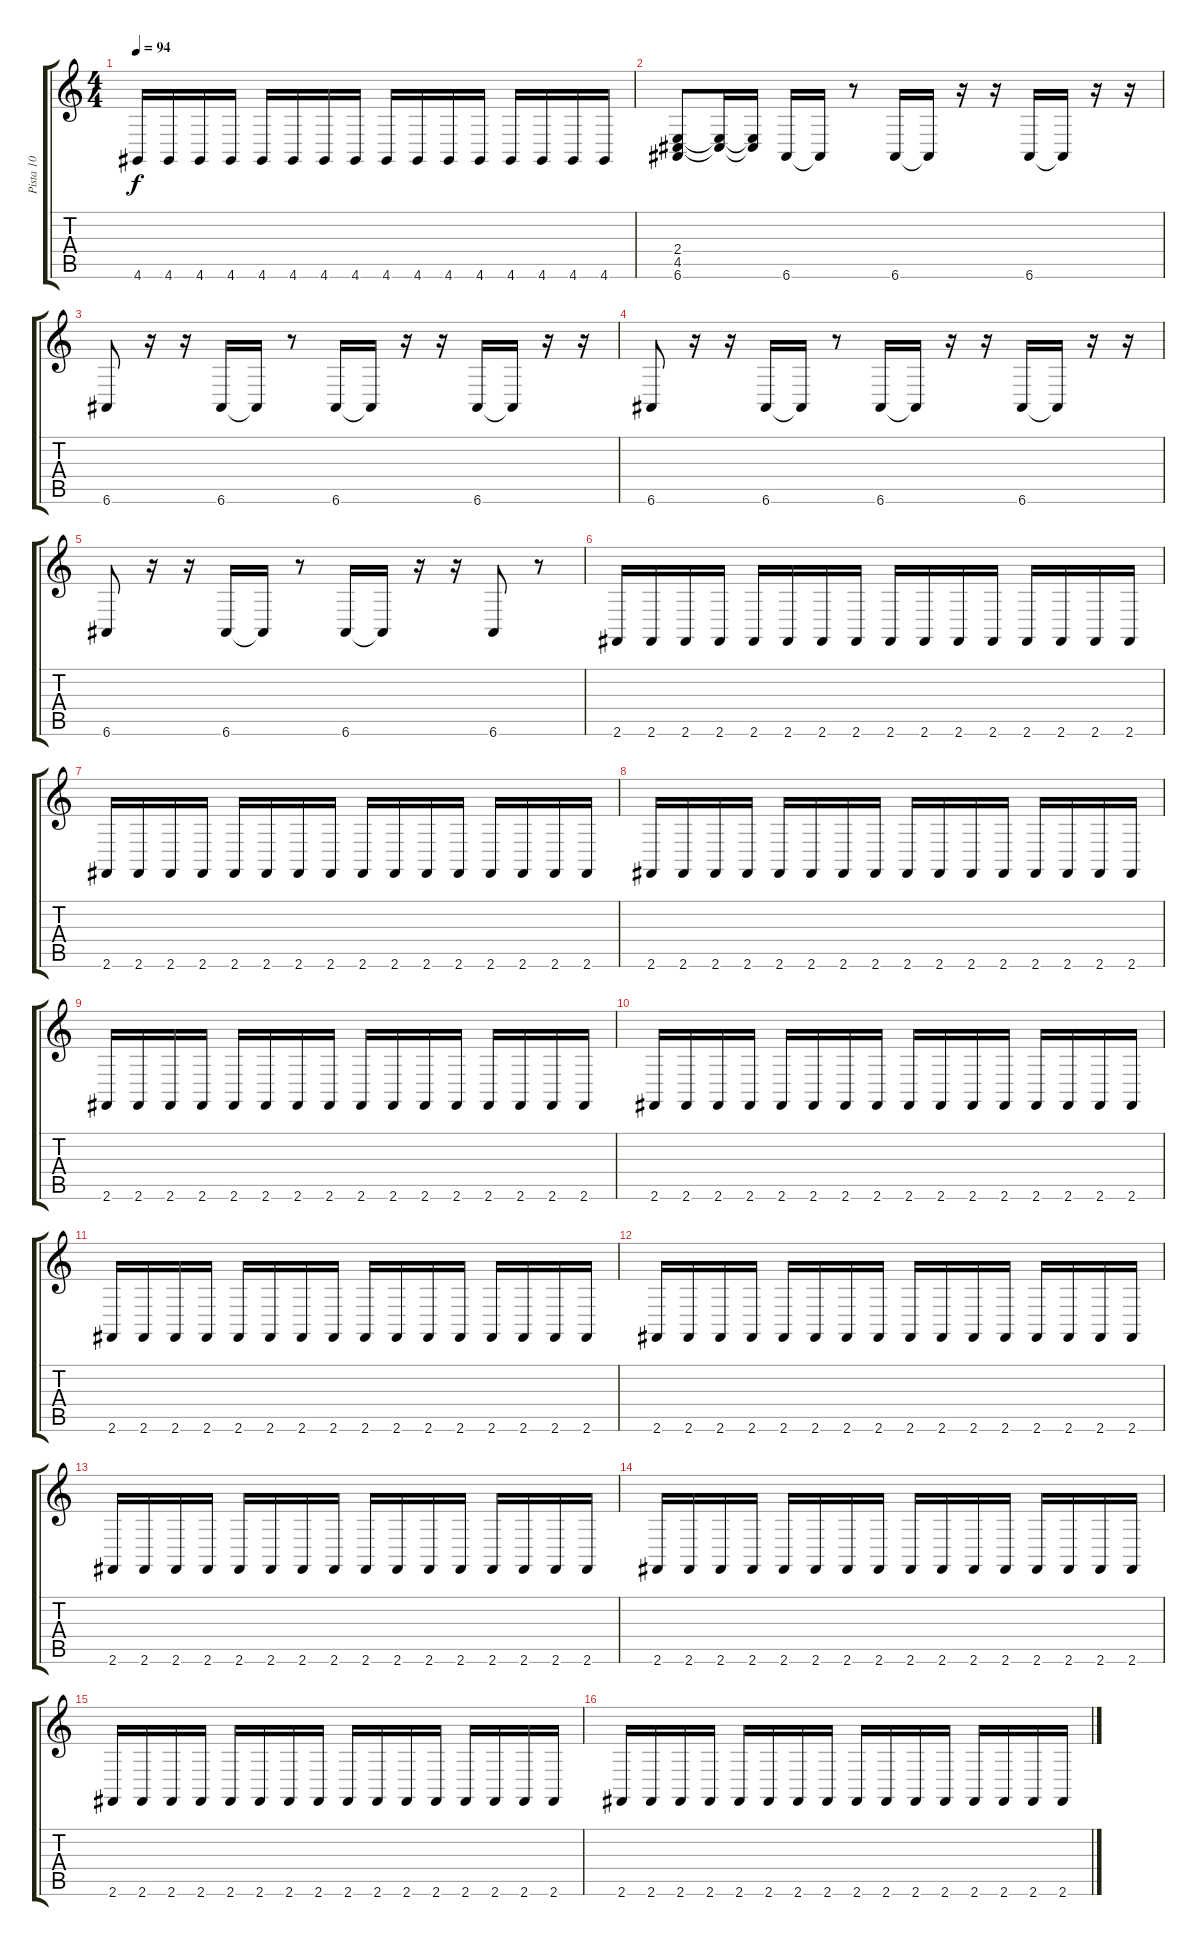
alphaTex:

\track ("Pista 10" "Pista 10") {instrument drawbarorgan}
\staff {score tabs}
\tuning (E4 B3 G3 D3 A2 E2) {hide}
\ts (4 4)
\tempo 94
\clef g2
\ks c
4.6.16{dy f} 4.6.16 4.6.16 4.6.16 4.6.16 4.6.16 4.6.16 4.6.16 4.6.16 4.6.16 4.6.16 4.6.16 4.6.16 4.6.16 4.6.16 4.6.16 |
(2.4 4.5 6.6).8 (2.4{t} 4.5{t}).16 (2.4{t} 4.5{t}).16 6.6.16 6.6{t}.16 r.8 6.6.16 6.6{t}.16 r.16 r.16 6.6.16 6.6{t}.16 r.16 r.16 |
6.6.8 r.16 r.16 6.6.16 6.6{t}.16 r.8 6.6.16 6.6{t}.16 r.16 r.16 6.6.16 6.6{t}.16 r.16 r.16 |
6.6.8 r.16 r.16 6.6.16 6.6{t}.16 r.8 6.6.16 6.6{t}.16 r.16 r.16 6.6.16 6.6{t}.16 r.16 r.16 |
6.6.8 r.16 r.16 6.6.16 6.6{t}.16 r.8 6.6.16 6.6{t}.16 r.16 r.16 6.6.8 r.8 |
2.6.16 2.6.16 2.6.16 2.6.16 2.6.16 2.6.16 2.6.16 2.6.16 2.6.16 2.6.16 2.6.16 2.6.16 2.6.16 2.6.16 2.6.16 2.6.16 |
2.6.16 2.6.16 2.6.16 2.6.16 2.6.16 2.6.16 2.6.16 2.6.16 2.6.16 2.6.16 2.6.16 2.6.16 2.6.16 2.6.16 2.6.16 2.6.16 |
2.6.16 2.6.16 2.6.16 2.6.16 2.6.16 2.6.16 2.6.16 2.6.16 2.6.16 2.6.16 2.6.16 2.6.16 2.6.16 2.6.16 2.6.16 2.6.16 |
2.6.16 2.6.16 2.6.16 2.6.16 2.6.16 2.6.16 2.6.16 2.6.16 2.6.16 2.6.16 2.6.16 2.6.16 2.6.16 2.6.16 2.6.16 2.6.16 |
2.6.16 2.6.16 2.6.16 2.6.16 2.6.16 2.6.16 2.6.16 2.6.16 2.6.16 2.6.16 2.6.16 2.6.16 2.6.16 2.6.16 2.6.16 2.6.16 |
2.6.16 2.6.16 2.6.16 2.6.16 2.6.16 2.6.16 2.6.16 2.6.16 2.6.16 2.6.16 2.6.16 2.6.16 2.6.16 2.6.16 2.6.16 2.6.16 |
2.6.16 2.6.16 2.6.16 2.6.16 2.6.16 2.6.16 2.6.16 2.6.16 2.6.16 2.6.16 2.6.16 2.6.16 2.6.16 2.6.16 2.6.16 2.6.16 |
2.6.16 2.6.16 2.6.16 2.6.16 2.6.16 2.6.16 2.6.16 2.6.16 2.6.16 2.6.16 2.6.16 2.6.16 2.6.16 2.6.16 2.6.16 2.6.16 |
2.6.16 2.6.16 2.6.16 2.6.16 2.6.16 2.6.16 2.6.16 2.6.16 2.6.16 2.6.16 2.6.16 2.6.16 2.6.16 2.6.16 2.6.16 2.6.16 |
2.6.16 2.6.16 2.6.16 2.6.16 2.6.16 2.6.16 2.6.16 2.6.16 2.6.16 2.6.16 2.6.16 2.6.16 2.6.16 2.6.16 2.6.16 2.6.16 |
2.6.16 2.6.16 2.6.16 2.6.16 2.6.16 2.6.16 2.6.16 2.6.16 2.6.16 2.6.16 2.6.16 2.6.16 2.6.16 2.6.16 2.6.16 2.6.16
